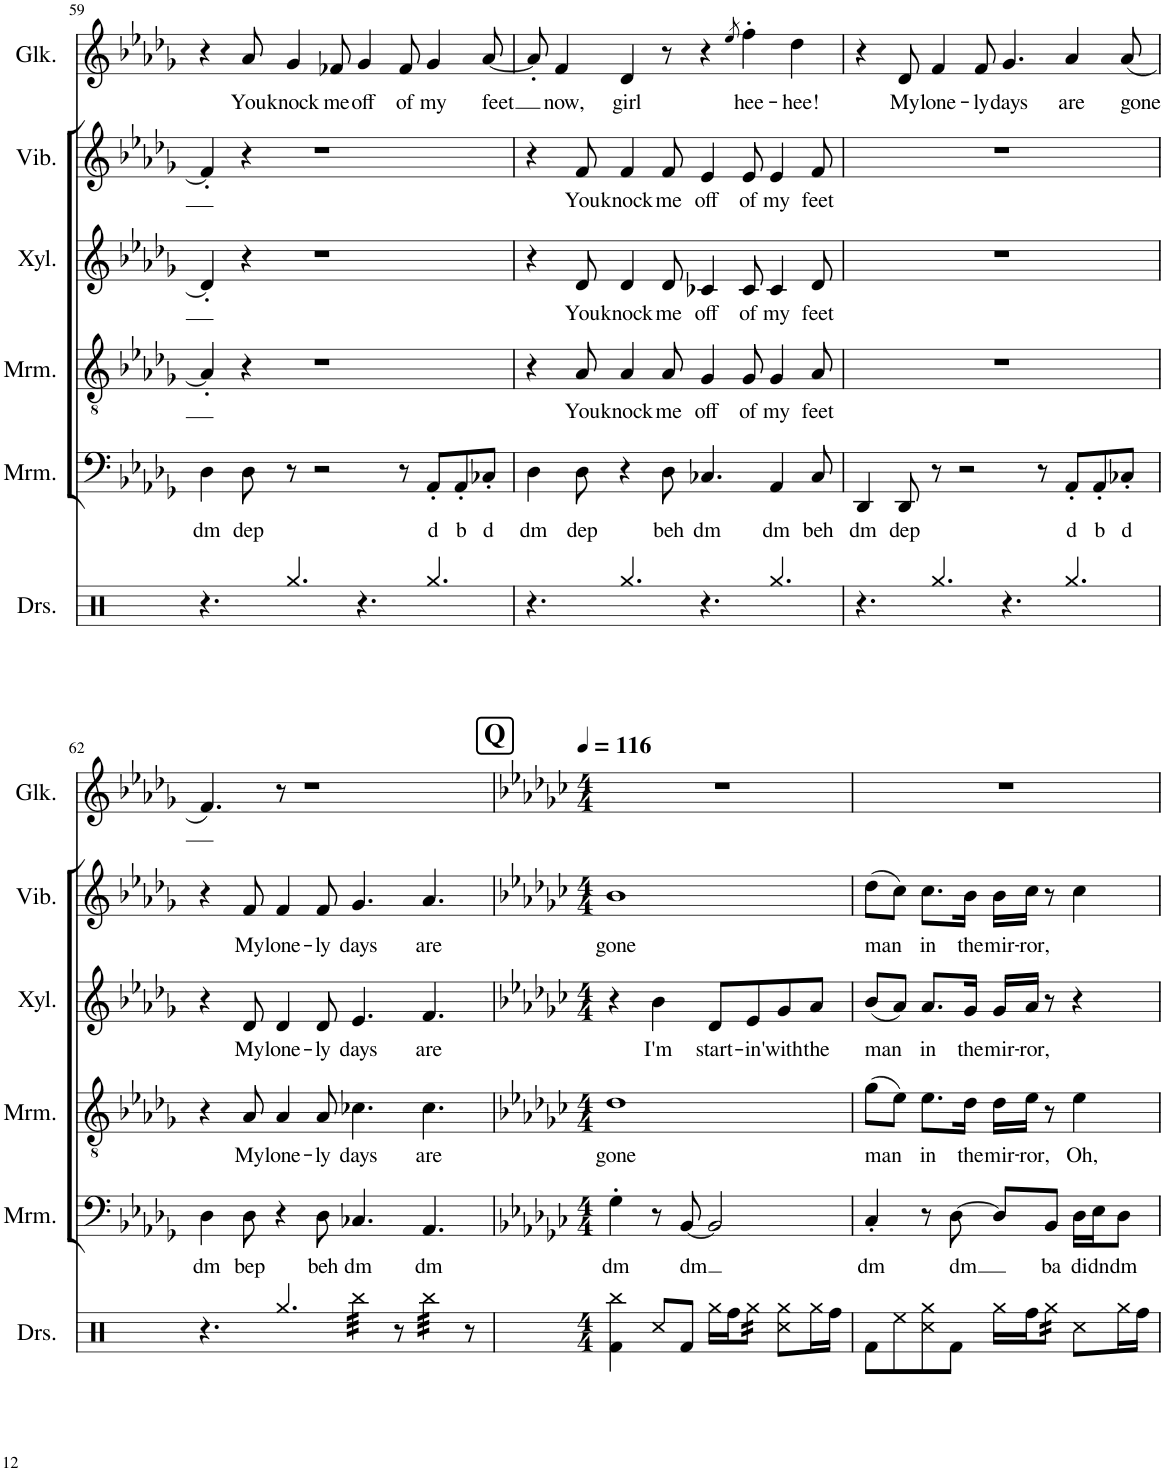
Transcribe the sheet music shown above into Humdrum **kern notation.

**kern	**text	**kern	**text	**kern	**text	**kern	**text	**kern	**text
*part5	*part5	*part4	*part4	*part3	*part3	*part2	*part2	*part1	*part1
*staff5	*staff5	*staff4	*staff4	*staff3	*staff3	*staff2	*staff2	*staff1	*staff1
*I"Marimba	*	*I"Marimba	*	*I"Xylophone	*	*I"Vibraphone	*	*I"Glockenspiel	*
*I'Mrm.	*	*I'Mrm.	*	*I'Xyl.	*	*I'Vib.	*	*I'Glk.	*
!!LO:PB:g=z
*clefF4	*	*clefGv2	*	*clefG2	*	*clefG2	*	*clefG2	*
*	*	*	*	*Trd-7c-12	*	*	*	*Trd-14c-24	*
*k[b-e-a-d-g-]	*	*k[b-e-a-d-g-]	*	*k[b-e-a-d-g-]	*	*k[b-e-a-d-g-]	*	*k[b-e-a-d-g-]	*
*M12/8	*	*M12/8	*	*M12/8	*	*M12/8	*	*M12/8	*
=59	=59	=59	=59	=59	=59	=59	=59	=59	=59
!	!LO:LY:b	!	!	!	!	!	!	!	!
4D-\	dm	4A-'/]	.	4d-'/]	.	4f'/]	.	4r	.
!	!LO:LY:b	!	!	!	!	!	!	!	!LO:LY:b
8D-\	dep	4r	.	4r	.	4r	.	8a-/	You
!	!	!	!	!	!	!	!	!	!LO:LY:b
8r	.	.	.	.	.	.	.	4g-/	knock
2r	.	1r	.	1r	.	1r	.	.	.
!	!	!	!	!	!	!	!	!	!LO:LY:b
.	.	.	.	.	.	.	.	8f-X/	me
!	!	!	!	!	!	!	!	!	!LO:LY:b
.	.	.	.	.	.	.	.	4g-/	off
!	!	!	!	!	!	!	!	!	!LO:LY:b
8r	.	.	.	.	.	.	.	8f-/	of
!	!LO:LY:b	!	!	!	!	!	!	!	!LO:LY:b
8AA-'/L	d	.	.	.	.	.	.	4g-/	my
!	!LO:LY:b	!	!	!	!	!	!	!	!
8AA-'/	b	.	.	.	.	.	.	.	.
!	!LO:LY:b	!	!	!	!	!	!	!	!LO:LY:b
8C-X'/J	d	.	.	.	.	.	.	[8a-/	feet
=60	=60	=60	=60	=60	=60	=60	=60	=60	=60
!	!LO:LY:b	!	!	!	!	!	!	!	!
4D-\	dm	4r	.	4r	.	4r	.	8a-'/]	.
!	!	!	!	!	!	!	!	!	!LO:LY:b
.	.	.	.	.	.	.	.	4f/	now,
!	!LO:LY:b	!	!LO:LY:b	!	!LO:LY:b	!	!LO:LY:b	!	!
8D-\	dep	8A-/	You	8d-/	You	8f/	You	.	.
!	!	!	!LO:LY:b	!	!LO:LY:b	!	!LO:LY:b	!	!LO:LY:b
4r	.	4A-/	knock	4d-/	knock	4f/	knock	4d-/	girl
!	!LO:LY:b	!	!LO:LY:b	!	!LO:LY:b	!	!LO:LY:b	!	!
8D-\	beh	8A-/	me	8d-/	me	8f/	me	8r	.
!	!LO:LY:b	!	!LO:LY:b	!	!LO:LY:b	!	!LO:LY:b	!	!
4.C-X/	dm	4G-/	off	4c-X/	off	4e-/	off	4r	.
.	.	.	.	.	.	.	.	8qee-/	.
!	!	!	!LO:LY:b	!	!LO:LY:b	!	!LO:LY:b	!	!LO:LY:b
.	.	8G-/	of	8c-/	of	8e-/	of	4ff'\	hee-
!	!LO:LY:b	!	!LO:LY:b	!	!LO:LY:b	!	!LO:LY:b	!	!
4AA-/	dm	4G-/	my	4c-/	my	4e-/	my	.	.
!	!	!	!	!	!	!	!	!	!LO:LY:b
.	.	.	.	.	.	.	.	4dd-\	-hee!
!	!LO:LY:b	!	!LO:LY:b	!	!LO:LY:b	!	!LO:LY:b	!	!
8C-/	beh	8A-/	feet	8d-/	feet	8f/	feet	.	.
=61	=61	=61	=61	=61	=61	=61	=61	=61	=61
!	!LO:LY:b	!	!	!	!	!	!	!	!
4DD-/	dm	1.r	.	1.r	.	1.r	.	4r	.
!	!LO:LY:b	!	!	!	!	!	!	!	!LO:LY:b
8DD-/	dep	.	.	.	.	.	.	8d-/	My
!	!	!	!	!	!	!	!	!	!LO:LY:b
8r	.	.	.	.	.	.	.	4f/	lone-
2r	.	.	.	.	.	.	.	.	.
!	!	!	!	!	!	!	!	!	!LO:LY:b
.	.	.	.	.	.	.	.	8f/	-ly
!	!	!	!	!	!	!	!	!	!LO:LY:b
.	.	.	.	.	.	.	.	4.g-/	days
8r	.	.	.	.	.	.	.	.	.
!	!LO:LY:b	!	!	!	!	!	!	!	!LO:LY:b
8AA-'/L	d	.	.	.	.	.	.	4a-/	are
!	!LO:LY:b	!	!	!	!	!	!	!	!
8AA-'/	b	.	.	.	.	.	.	.	.
!	!LO:LY:b	!	!	!	!	!	!	!	!LO:LY:b
8C-X'/J	d	.	.	.	.	.	.	(8a-/	gone
!!LO:LB:g=z
=62	=62	=62	=62	=62	=62	=62	=62	=62	=62
!	!LO:LY:b	!	!	!	!	!	!	!	!
4D-\	dm	4r	.	4r	.	4r	.	4.f/)	.
!	!LO:LY:b	!	!LO:LY:b	!	!LO:LY:b	!	!LO:LY:b	!	!
8D-\	bep	8A-/	My	8d-/	My	8f/	My	.	.
!	!	!	!LO:LY:b	!	!LO:LY:b	!	!LO:LY:b	!	!
4r	.	4A-/	lone-	4d-/	lone-	4f/	lone-	8r	.
.	.	.	.	.	.	.	.	1r	.
!	!LO:LY:b	!	!LO:LY:b	!	!LO:LY:b	!	!LO:LY:b	!	!
8D-\	beh	8A-/	-ly	8d-/	-ly	8f/	-ly	.	.
!	!LO:LY:b	!	!LO:LY:b	!	!LO:LY:b	!	!LO:LY:b	!	!
4.C-X/	dm	4.c-X\	days	4.e-/	days	4.g-/	days	.	.
!	!LO:LY:b	!	!LO:LY:b	!	!LO:LY:b	!	!LO:LY:b	!	!
4.AA-/	dm	4.c-\	are	4.f/	are	4.a-/	are	.	.
=63	=63	=63	=63	=63	=63	=63	=63	=63	=63
!!LO:REH:place=s1:a:B:cj:fs=14:t=Q
*k[b-e-a-d-g-c-]	*	*k[b-e-a-d-g-c-]	*	*k[b-e-a-d-g-c-]	*	*k[b-e-a-d-g-c-]	*	*k[b-e-a-d-g-c-]	*
*M4/4	*	*M4/4	*	*M4/4	*	*M4/4	*	*M4/4	*
*	*	*	*	*	*	*	*	*MM116	*
!	!LO:LY:b	!	!LO:LY:b	!	!	!	!LO:LY:b	!	!
4G-'\	dm	1d-	gone	4r	.	1b-	gone	1r	.
!	!	!	!	!	!LO:LY:b	!	!	!	!
8r	.	.	.	4b-\	I'm	.	.	.	.
!	!LO:LY:b	!	!	!	!	!	!	!	!
[8BB-/	dm	.	.	.	.	.	.	.	.
!	!	!	!	!	!LO:LY:b	!	!	!	!
2BB-/]	.	.	.	8d-/L	start-	.	.	.	.
!	!	!	!	!	!LO:LY:b	!	!	!	!
.	.	.	.	8e-/	-in'	.	.	.	.
!	!	!	!	!	!LO:LY:b	!	!	!	!
.	.	.	.	8g-/	with	.	.	.	.
!	!	!	!	!	!LO:LY:b	!	!	!	!
.	.	.	.	8a-/J	the	.	.	.	.
=64	=64	=64	=64	=64	=64	=64	=64	=64	=64
!	!LO:LY:b	!	!LO:LY:b	!	!LO:LY:b	!	!LO:LY:b	!	!
4C-'/	dm	(8g-\L	man	(8b-/L	man	(8dd-\L	man	1r	.
.	.	8e-\J)	.	8a-/J)	.	8cc-\J)	.	.	.
!	!	!	!LO:LY:b	!	!LO:LY:b	!	!LO:LY:b	!	!
8r	.	8.e-\L	in	8.a-/L	in	8.cc-\L	in	.	.
!	!LO:LY:b	!	!	!	!	!	!	!	!
[8D-\	dm	.	.	.	.	.	.	.	.
!	!	!	!LO:LY:b	!	!LO:LY:b	!	!LO:LY:b	!	!
.	.	16d-\Jk	the	16g-/Jk	the	16b-\Jk	the	.	.
!	!	!	!LO:LY:b	!	!LO:LY:b	!	!LO:LY:b	!	!
8D-/L]	.	16d-\LL	mir-	16g-/LL	mir-	16b-\LL	mir-	.	.
!	!	!	!LO:LY:b	!	!LO:LY:b	!	!LO:LY:b	!	!
.	.	16e-\JJ	-ror,	16a-/JJ	-ror,	16cc-\JJ	-ror,	.	.
!	!LO:LY:b	!	!	!	!	!	!	!	!
8BB-/J	ba	8r	.	8r	.	8r	.	.	.
!	!LO:LY:b	!	!LO:LY:b	!	!	!	!	!	!
16D-\LL	di	4e-\	Oh,	4r	.	4cc-\	.	.	.
!	!LO:LY:b	!	!	!	!	!	!	!	!
16E-\J	dn	.	.	.	.	.	.	.	.
!	!LO:LY:b	!	!	!	!	!	!	!	!
8D-\J	dm	.	.	.	.	.	.	.	.
=	=	=	=	=	=	=	=	=	=
*-	*-	*-	*-	*-	*-	*-	*-	*-	*-
